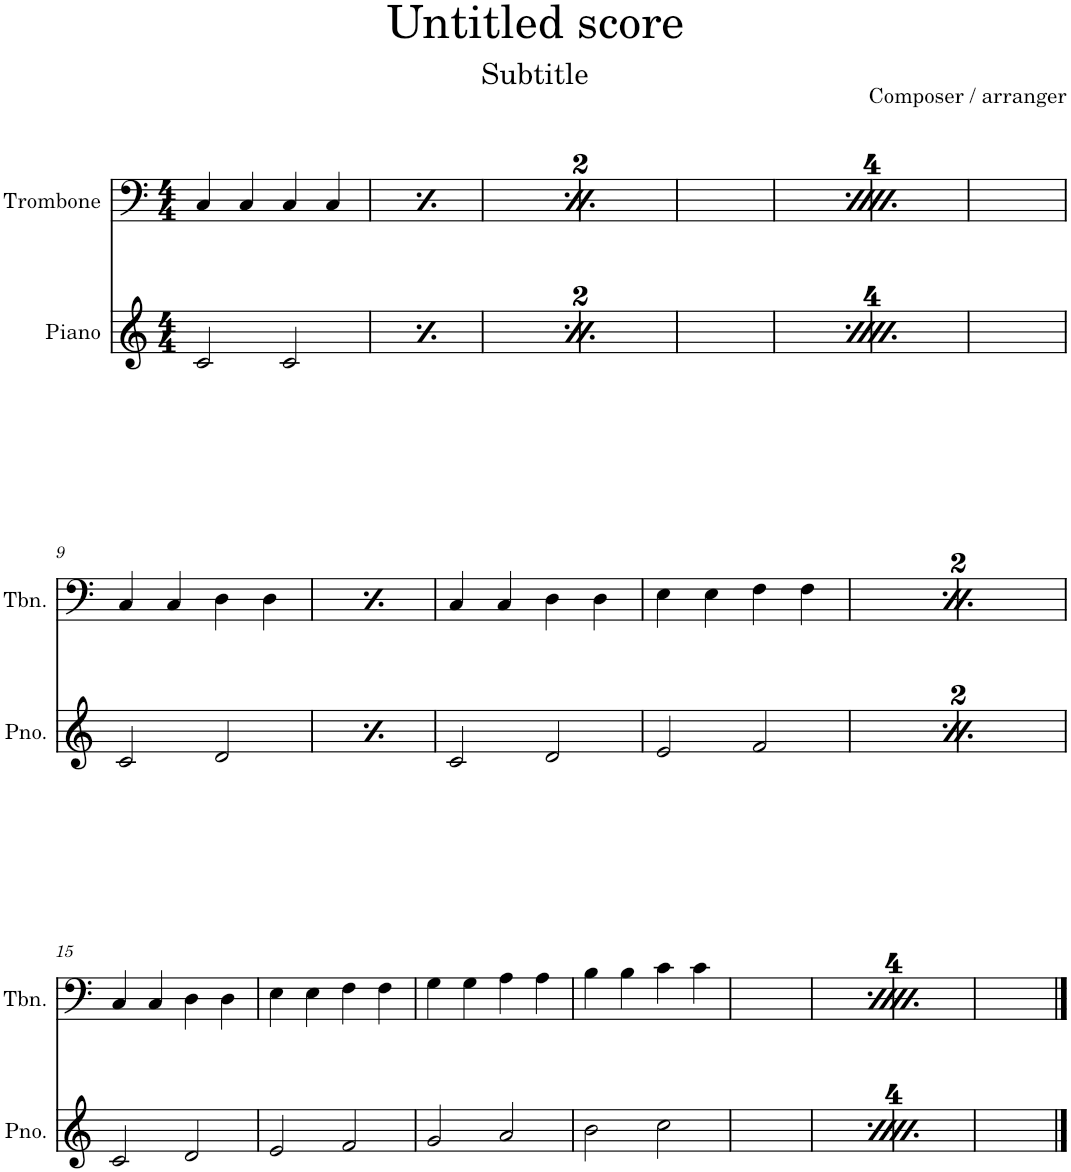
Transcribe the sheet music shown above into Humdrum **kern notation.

**kern	**kern
*part2	*part1
*staff2	*staff1
*I"Piano	*I"Trombone
*I'Pno.	*I'Tbn.
*clefG2	*clefF4
*k[]	*k[]
*M4/4	*M4/4
=1	=1
2c/	4C/
.	4C/
2c/	4C/
.	4C/
=2	=2
2c/	4C/
.	4C/
2c/	4C/
.	4C/
=3	=3
2c/	4C/
.	4C/
2c/	4C/
.	4C/
=4	=4
2c/	4C/
.	4C/
2c/	4C/
.	4C/
=5	=5
2c/	4C/
.	4C/
2c/	4C/
.	4C/
=6	=6
2c/	4C/
.	4C/
2c/	4C/
.	4C/
=7	=7
2c/	4C/
.	4C/
2c/	4C/
.	4C/
=8	=8
2c/	4C/
.	4C/
2c/	4C/
.	4C/
!!LO:LB:g=z
=9	=9
2c/	4C/
.	4C/
2d/	4D\
.	4D\
=10	=10
2c/	4C/
.	4C/
2d/	4D\
.	4D\
=11	=11
2c/	4C/
.	4C/
2d/	4D\
.	4D\
=12	=12
2e/	4E\
.	4E\
2f/	4F\
.	4F\
=13	=13
2c/	4C/
.	4C/
2d/	4D\
.	4D\
=14	=14
2e/	4E\
.	4E\
2f/	4F\
.	4F\
!!LO:LB:g=z
=15	=15
2c/	4C/
.	4C/
2d/	4D\
.	4D\
=16	=16
2e/	4E\
.	4E\
2f/	4F\
.	4F\
=17	=17
2g/	4G\
.	4G\
2a/	4A\
.	4A\
=18	=18
2b\	4B\
.	4B\
2cc\	4c\
.	4c\
=19	=19
2c/	4C/
.	4C/
2d/	4D\
.	4D\
=20	=20
2e/	4E\
.	4E\
2f/	4F\
.	4F\
=21	=21
2g/	4G\
.	4G\
2a/	4A\
.	4A\
=22	=22
2b\	4B\
.	4B\
2cc\	4c\
.	4c\
==	==
*-	*-
